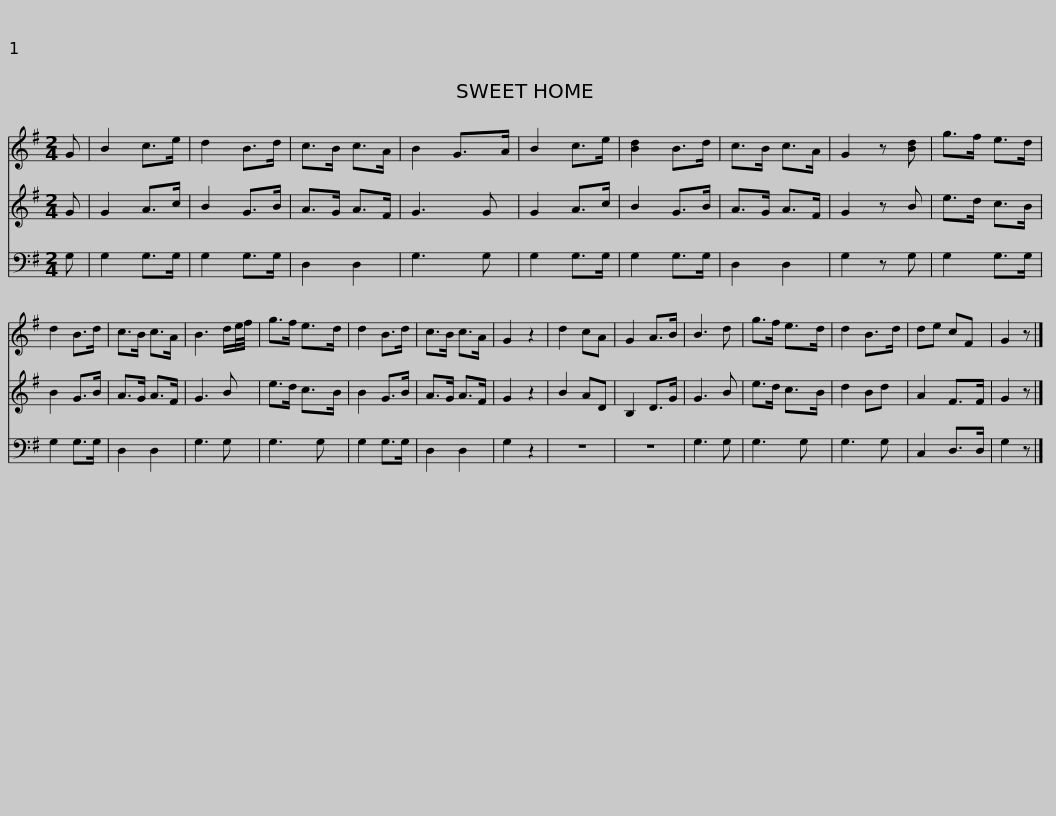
X:1
%%score 1 2 3
L:1/8
M:2/4
I:linebreak $
K:G
V:1 treble
V:2 treble
V:3 bass
V:1
 G | B2 c>e | d2 B>d | c>B c>A | B2 G>A | %5
 B2 c>e | [Bd]2 B>d | c>B c>A | G2 z [Bd] | g>f e>d | %10
 d2 B>d |$ c>B c>A | B3 d/e/4f/4 | g>f e>d | d2 B>d | %15
 c>B c>A | G2 z2 | d2 cA | G2 A>B | B3 d | %20
 g>f e>d | d2 B>d |$ de cF | G2 z |] %24
V:2
 G | G2 A>c | B2 G>B | A>G A>F | G3 G | %5
 G2 A>c | B2 G>B | A>G A>F | G2 z B | e>d c>B | %10
 B2 G>B |$ A>G A>F | G3 B | e>d c>B | B2 G>B | %15
 A>G A>F | G2 z2 | B2 AD | B,2 D>G | G3 B | %20
 e>d c>B | d2 Bd |$ A2 F>F | G2 z |] %24
V:3
 G, | G,2 G,>G, | G,2 G,>G, | D,2 D,2 | G,3 G, | %5
 G,2 G,>G, | G,2 G,>G, | D,2 D,2 | G,2 z G, | G,2 G,>G, | %10
 G,2 G,>G, |$ D,2 D,2 | G,3 G, | G,3 G, | G,2 G,>G, | %15
 D,2 D,2 | G,2 z2 | z4 | z4 | G,3 G, | %20
 G,3 G, | G,3 G, |$ C,2 D,>D, | G,2 z |] %24
